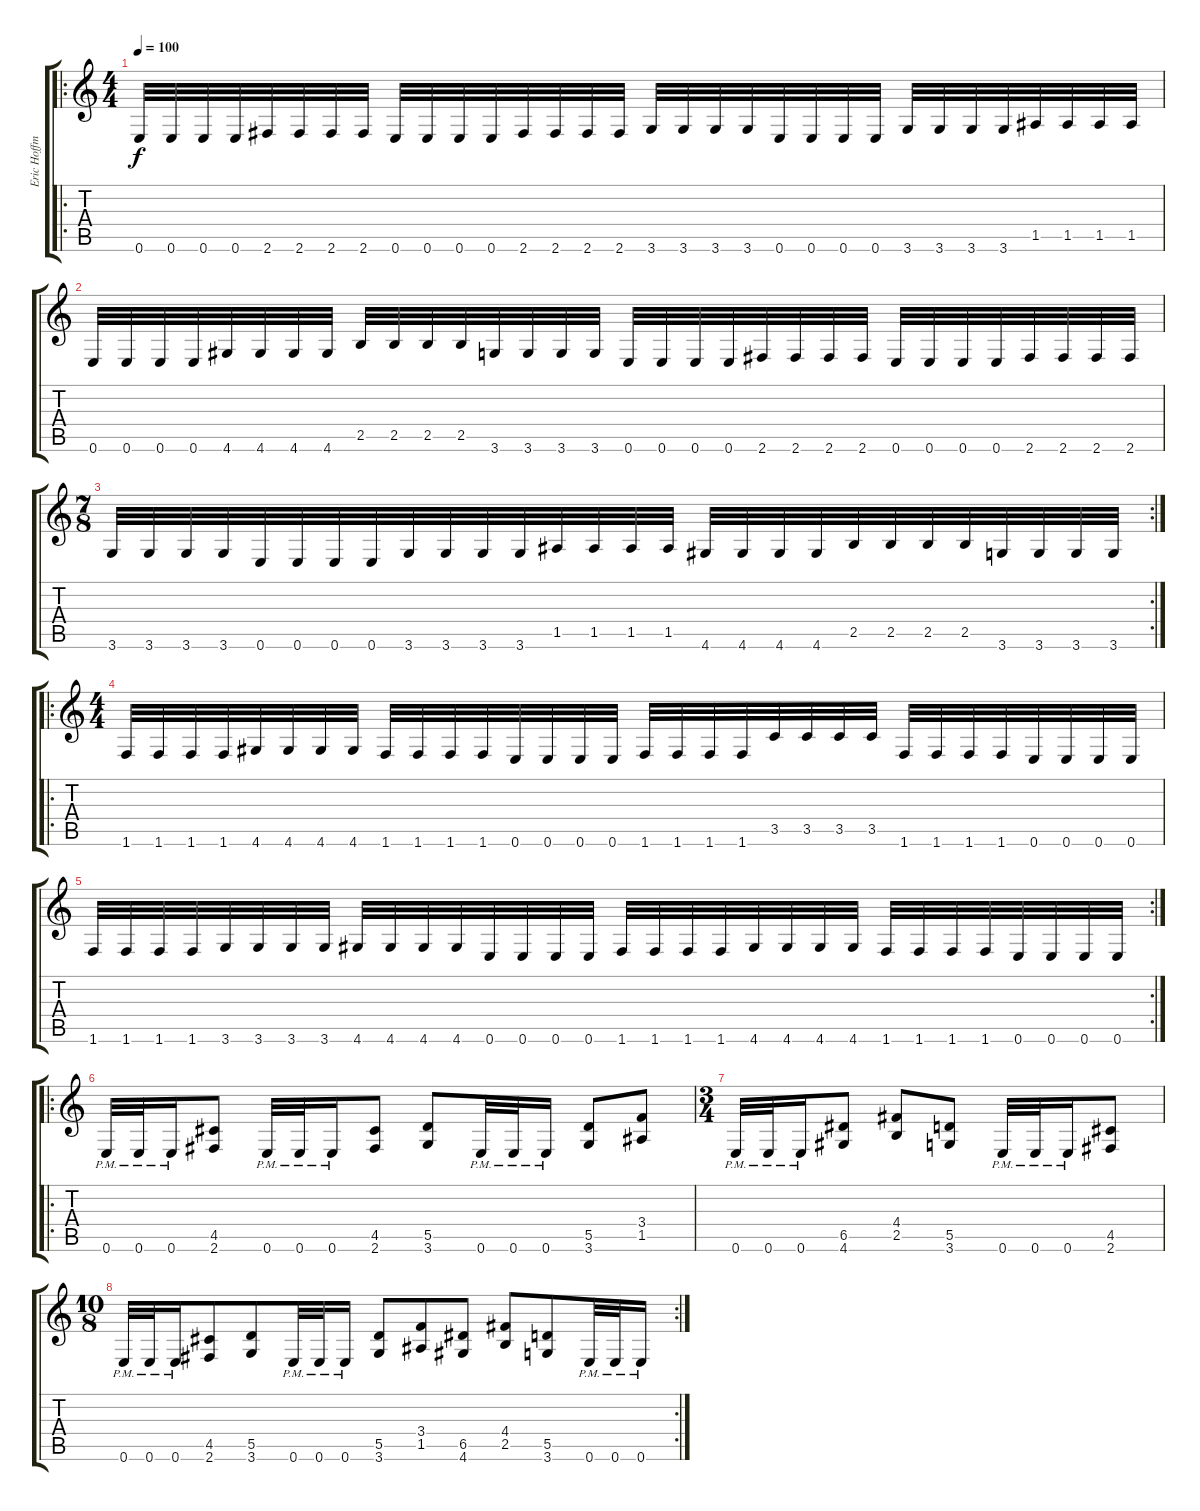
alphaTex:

\track ("Eric Hoffman" "Eric Hoffm") {instrument overdrivenguitar}
\staff {score tabs}
\tuning (E4 B3 G3 D3 A2 E2) {hide}
\ro
\ts (4 4)
\tempo 100
\clef g2
\ks c
0.6.32{dy f} 0.6.32 0.6.32 0.6.32 2.6.32 2.6.32 2.6.32 2.6.32 0.6.32 0.6.32 0.6.32 0.6.32 2.6.32 2.6.32 2.6.32 2.6.32 3.6.32 3.6.32 3.6.32 3.6.32 0.6.32 0.6.32 0.6.32 0.6.32 3.6.32 3.6.32 3.6.32 3.6.32 1.5.32 1.5.32 1.5.32 1.5.32 |
0.6.32 0.6.32 0.6.32 0.6.32 4.6.32 4.6.32 4.6.32 4.6.32 2.5.32 2.5.32 2.5.32 2.5.32 3.6.32 3.6.32 3.6.32 3.6.32 0.6.32 0.6.32 0.6.32 0.6.32 2.6.32 2.6.32 2.6.32 2.6.32 0.6.32 0.6.32 0.6.32 0.6.32 2.6.32 2.6.32 2.6.32 2.6.32 |
\rc 2
\ts (7 8)
3.6.32 3.6.32 3.6.32 3.6.32 0.6.32 0.6.32 0.6.32 0.6.32 3.6.32 3.6.32 3.6.32 3.6.32 1.5.32 1.5.32 1.5.32 1.5.32 4.6.32 4.6.32 4.6.32 4.6.32 2.5.32 2.5.32 2.5.32 2.5.32 3.6.32 3.6.32 3.6.32 3.6.32 |
\ro
\ts (4 4)
1.6.32 1.6.32 1.6.32 1.6.32 4.6.32 4.6.32 4.6.32 4.6.32 1.6.32 1.6.32 1.6.32 1.6.32 0.6.32 0.6.32 0.6.32 0.6.32 1.6.32 1.6.32 1.6.32 1.6.32 3.5.32 3.5.32 3.5.32 3.5.32 1.6.32 1.6.32 1.6.32 1.6.32 0.6.32 0.6.32 0.6.32 0.6.32 |
\rc 2
1.6.32 1.6.32 1.6.32 1.6.32 3.6.32 3.6.32 3.6.32 3.6.32 4.6.32 4.6.32 4.6.32 4.6.32 0.6.32 0.6.32 0.6.32 0.6.32 1.6.32 1.6.32 1.6.32 1.6.32 4.6.32 4.6.32 4.6.32 4.6.32 1.6.32 1.6.32 1.6.32 1.6.32 0.6.32 0.6.32 0.6.32 0.6.32 |
\ro
0.6{pm}.32 0.6{pm}.32 0.6{pm}.16 (4.5 2.6).8 0.6{pm}.32 0.6{pm}.32 0.6{pm}.16 (4.5 2.6).8 (5.5 3.6).8 0.6{pm}.32 0.6{pm}.32 0.6{pm}.16 (5.5 3.6).8 (3.4 1.5).8 |
\ts (3 4)
0.6{pm}.32 0.6{pm}.32 0.6{pm}.16 (6.5 4.6).8 (4.4 2.5).8 (5.5 3.6).8 0.6{pm}.32 0.6{pm}.32 0.6{pm}.16 (4.5 2.6).8 |
\rc 2
\ts (10 8)
0.6{pm}.32 0.6{pm}.32 0.6{pm}.16 (4.5 2.6).8 (5.5 3.6).8 0.6{pm}.32 0.6{pm}.32 0.6{pm}.16 (5.5 3.6).8 (3.4 1.5).8 (6.5 4.6).8 (4.4 2.5).8 (5.5 3.6).8 0.6{pm}.32 0.6{pm}.32 0.6{pm}.16
